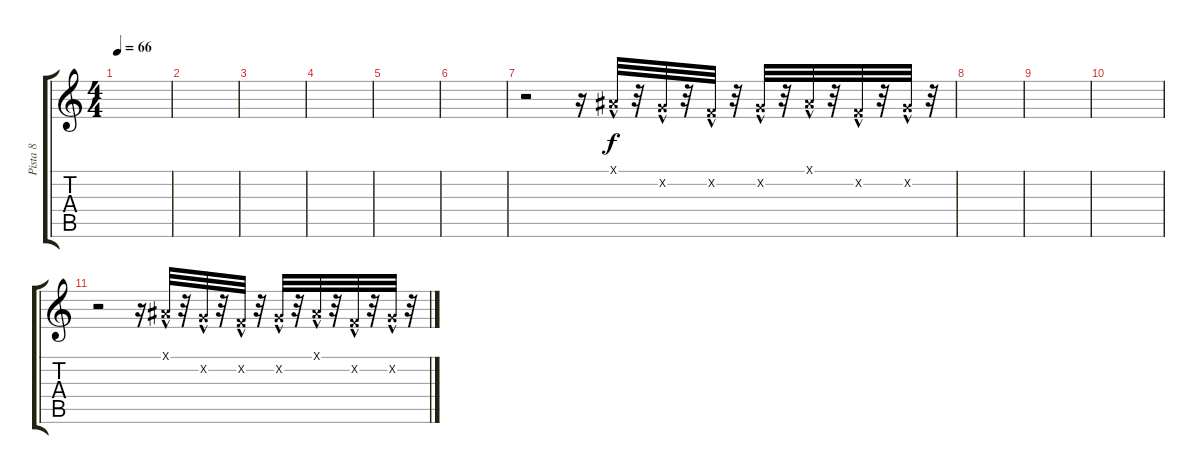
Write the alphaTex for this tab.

\track ("Pista 8" "Pista 8") {instrument vibraphone}
\staff {score tabs}
\tuning (E4 B3 G3 D3 A2 E2) {hide}
\ts (4 4)
\tempo 66
\clef g2
\ks c
|
|
|
|
|
|
r.2 r.16 6.1{hac x}.32 r.32 8.2{hac x}.32 r.32 6.2{hac x}.32 r.32 8.2{hac x}.32 r.32 6.1{hac x}.32 r.32 6.2{hac x}.32 r.32 8.2{hac x}.32 r.32 |
|
|
|
r.2 r.16 6.1{hac x}.32 r.32 8.2{hac x}.32 r.32 6.2{hac x}.32 r.32 8.2{hac x}.32 r.32 6.1{hac x}.32 r.32 6.2{hac x}.32 r.32 8.2{hac x}.32 r.32
